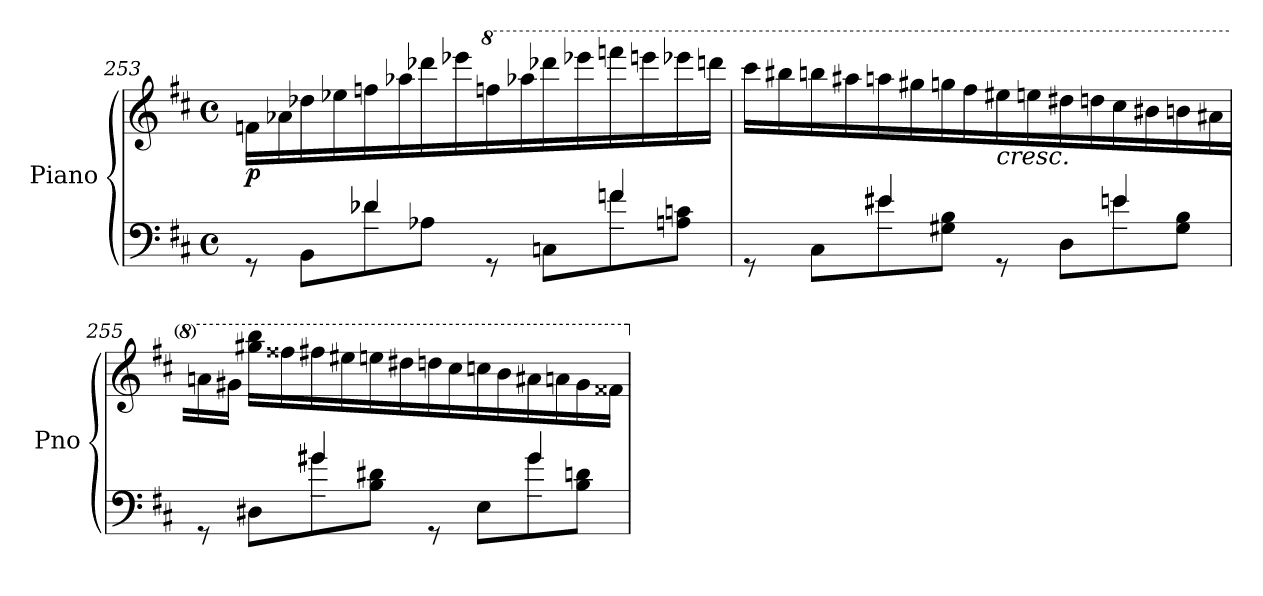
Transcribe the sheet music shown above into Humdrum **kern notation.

**kern	**kern	**dynam
*part1	*part1	*part1
*staff2	*staff1	*staff1/2
*I"Piano	*	*
*I'Pno	*	*
*clefF4	*clefG2	*
*k[f#c#]	*k[f#c#]	*
*M4/4	*M4/4	*
*met(c)	*met(c)	*
=253	=253	=253
*^	*	*
!	!	!	!LO:DY:b
8rGG	4ryy	16fn\LL	p
.	.	16a-X\	.
8BB\L	.	16dd-X\	.
.	.	16ee-X\	.
8d-X\	4d-~/	16ffn\	.
.	.	16aa-X\	.
8A-X\J	.	16ddd-X\	.
.	.	16eee-X\	.
*	*	*8va	*
8rGG	4ryy	16fffn\	.
.	.	16aaa-X\	.
8Cn\L	.	16dddd-X\	.
.	.	16eeee-X\	.
8fn\	4f~/	16ffffn\	.
.	.	16eeeen\	.
8An\ 8cn\J	.	16eeee-X\	.
.	.	16ddddn\JJ	.
!!LO:PB:g=z
=254	=254	=254	=254
8rGG	4ryy	16cccc#\LL	.
.	.	16bbb#X\	.
8C#\L	.	16bbbn\	.
.	.	16aaa#X\	.
8e#X\	4e#~/	16aaan\	.
.	.	16ggg#X\	.
8G#X\ 8B\J	.	16gggn\	.
.	.	16fff#\	.
!	!	!LO:TX:b:i:t=cresc.	!
8rGG	4ryy	16eee#X\	.
.	.	16eeen\	.
8D\L	.	16ddd#X\	.
.	.	16dddn\	.
8en\	4e~/	16ccc#\	.
.	.	16bb#X\	.
8G#\ 8B\J	.	16bbn\	.
.	.	16aa#X\	.
=255	=255	=255	=255
8rGG	4ryy	16aan\	.
.	.	16gg#X\JJ	.
8D#X\L	.	16ggg#X\ 16bbb\LL	.
.	.	16fff##X\	.
8g#X\	4g#~/	16fff#X\	.
.	.	16eee#X\	.
8B\ 8d#X\J	.	16eeen\	.
.	.	16ddd#X\	.
8rGG	4ryy	16dddn\	.
.	.	16ccc#\	.
8E\L	.	16cccn\	.
.	.	16bb\	.
8g#\	4g#~/	16aa#X\	.
.	.	16aan\	.
8B\ 8dn\J	.	16gg#\	.
.	.	16ff##X\JJ	.
*v	*v	*	*
*	*X8va	*
=	=	=
*-	*-	*-
